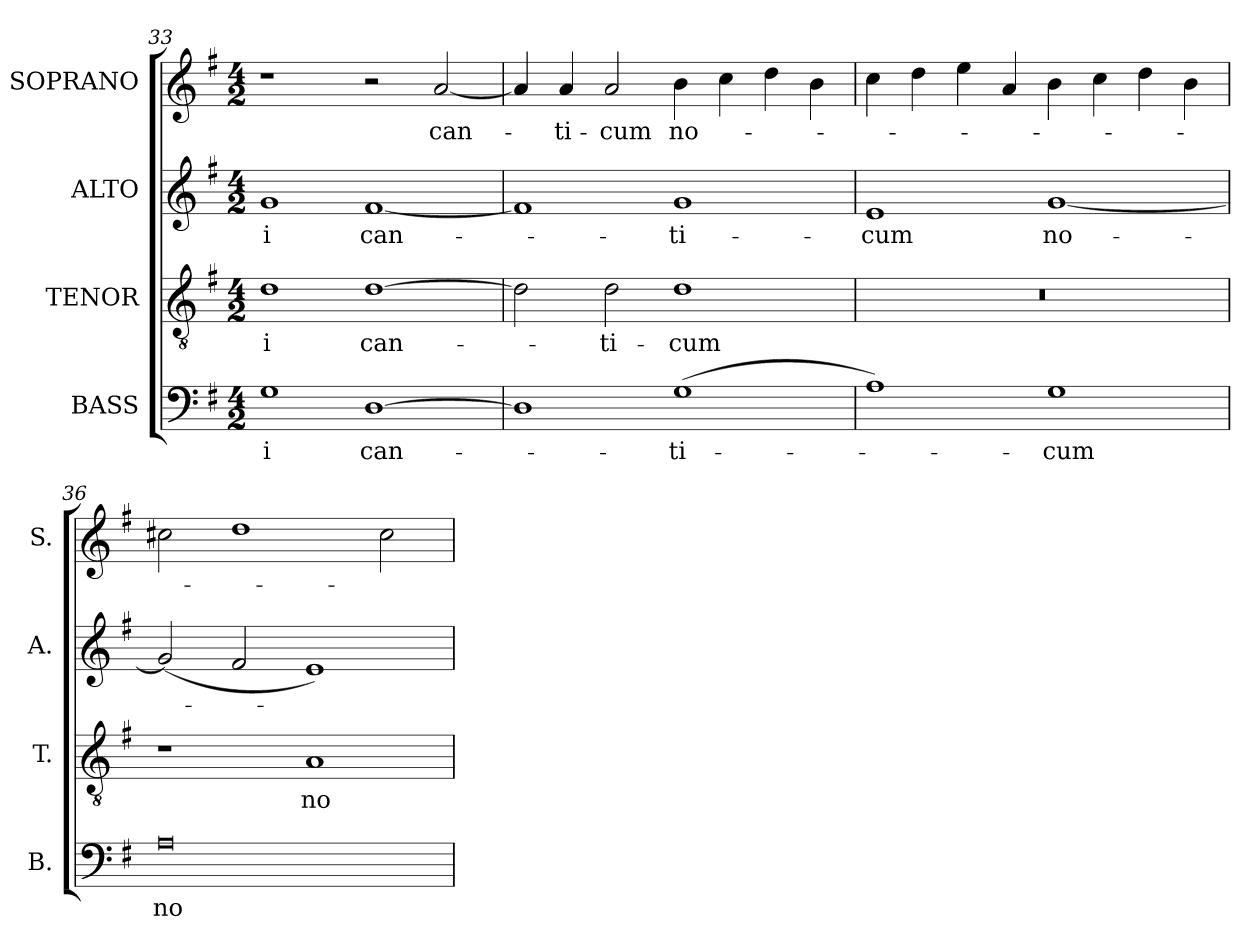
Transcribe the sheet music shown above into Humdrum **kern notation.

**kern	**text	**kern	**text	**kern	**text	**kern	**text
*part4	*part4	*part3	*part3	*part2	*part2	*part1	*part1
*staff4	*staff4	*staff3	*staff3	*staff2	*staff2	*staff1	*staff1
*I"BASS	*	*I"TENOR	*	*I"ALTO	*	*I"SOPRANO	*
*I'B.	*	*I'T.	*	*I'A.	*	*I'S.	*
*clefF4	*	*clefGv2	*	*clefG2	*	*clefG2	*
*	*	*ITrd7c12	*	*	*	*	*
*k[f#]	*	*k[f#]	*	*k[f#]	*	*k[f#]	*
*G:	*	*G:	*	*G:	*	*G:	*
*M4/2	*	*M4/2	*	*M4/2	*	*M4/2	*
=33	=33	=33	=33	=33	=33	=33	=33
!	!LO:LY:b:color=#000000	!	!	!	!	!	!
!	!	!	!LO:LY:b:color=#000000	!	!	!	!
!	!	!	!	!	!LO:LY:b:color=#000000	!	!
1Gi	-i	1Di	-i	1gi	-i	1r	.
!	!LO:LY:b:color=#000000	!	!	!	!	!	!
!	!	!	!LO:LY:b:color=#000000	!	!	!	!
!	!	!	!	!	!LO:LY:b:color=#000000	!	!
[>1Di	can-	[>1Di	can-	[<1f#i	can-	2r	.
!	!	!	!	!	!	!	!LO:LY:b:color=#000000
.	.	.	.	.	.	[<2ai/	can-
=34	=34	=34	=34	=34	=34	=34	=34
1Di]	.	2Di\]	.	1f#i]	.	4ai/]	.
!	!	!	!	!	!	!	!LO:LY:b:color=#000000
.	.	.	.	.	.	4ai/	-ti-
!	!	!	!LO:LY:b:color=#000000	!	!	!	!
!	!	!	!	!	!	!	!LO:LY:b:color=#000000
.	.	2Di\	-ti-	.	.	2ai/	-cum
!	!LO:LY:b:color=#000000	!	!	!	!	!	!
!	!	!	!LO:LY:b:color=#000000	!	!	!	!
!	!	!	!	!	!LO:LY:b:color=#000000	!	!
!	!	!	!	!	!	!	!LO:LY:b:color=#000000
(1Gi	-ti-	1Di	-cum	1gi	-ti-	4bi\	no-
.	.	.	.	.	.	4cci\	.
.	.	.	.	.	.	4ddi\	.
.	.	.	.	.	.	4bi\	.
=35	=35	=35	=35	=35	=35	=35	=35
!	!	!LO:N:vis=1	!	!	!	!	!
!	!	!	!	!	!LO:LY:b:color=#000000	!	!
1Ai)	.	0r	.	1ei	-cum	4cci\	.
.	.	.	.	.	.	4ddi\	.
.	.	.	.	.	.	4eei\	.
.	.	.	.	.	.	4ai/	.
!	!LO:LY:b:color=#000000	!	!	!	!	!	!
!	!	!	!	!	!LO:LY:b:color=#000000	!	!
1Gi	-cum	.	.	[<1gi	no-	4bi\	.
.	.	.	.	.	.	4cci\	.
.	.	.	.	.	.	4ddi\	.
.	.	.	.	.	.	4bi\	.
=36	=36	=36	=36	=36	=36	=36	=36
!	!LO:LY:b:color=#000000	!	!	!	!	!	!
0Ai	no-	1r	.	(2gi/]	.	2cc#Xi\	.
.	.	.	.	2f#i/	.	1ddi	.
!	!	!	!LO:LY:b:color=#000000	!	!	!	!
.	.	1AAi	no-	1ei)	.	.	.
.	.	.	.	.	.	2cc#i\	.
=	=	=	=	=	=	=	=
*-	*-	*-	*-	*-	*-	*-	*-
